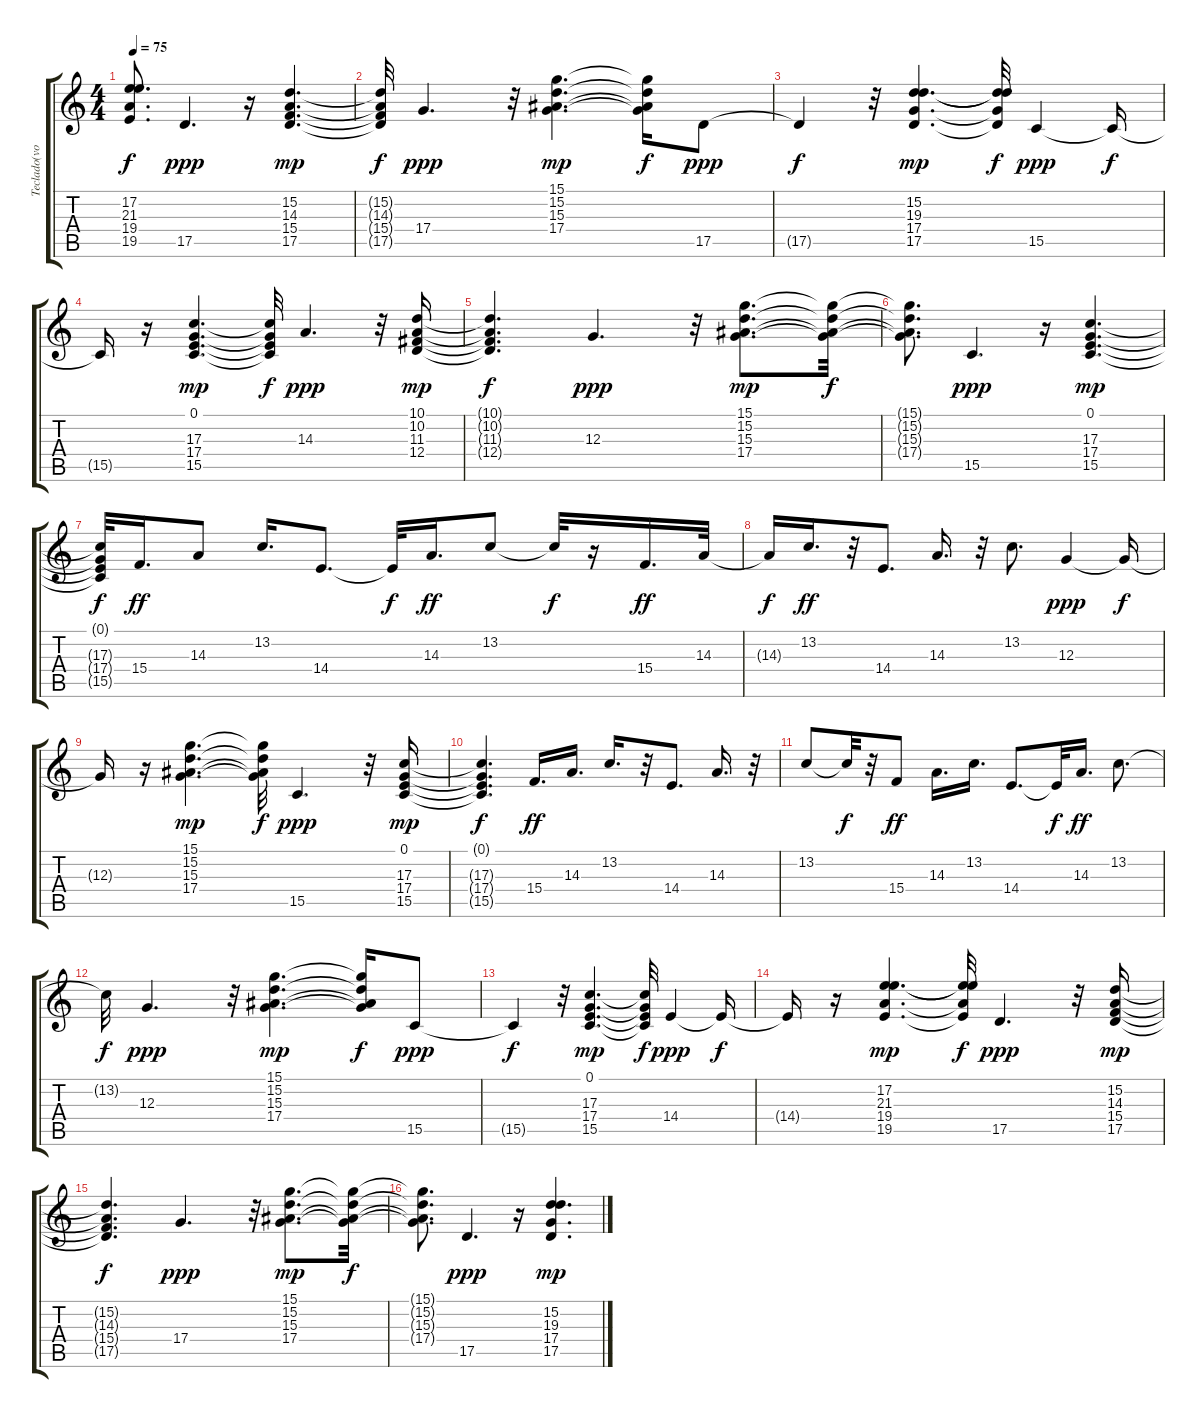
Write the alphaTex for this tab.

\track ("Teclado(voz)" "Teclado(vo") {instrument celesta}
\staff {score tabs}
\tuning (E4 B3 G3 D3 A2 E2) {hide}
\ts (4 4)
\tempo 75
\clef g2
\ks c
(17.2{t} 21.3{t} 19.4{t} 19.5{t}).8{d dy f} 17.5.4{d dy ppp} r.16 (15.2 14.3 15.4 17.5).4{d dy mp} |
(15.2{t} 14.3{t} 15.4{t} 17.5{t}).32{dy f} 17.4.4{d dy ppp} r.32 (15.1 15.2 15.3 17.4).4{d dy mp} (15.1{t} 15.2{t} 15.3{t} 17.4{t}).16{dy f} 17.5.8{dy ppp} |
17.5{t}.4{dy f} r.32 (15.2 19.3 17.4 17.5).4{d dy mp} (15.2{t} 19.3{t} 17.4{t} 17.5{t}).32{dy f} 15.5.4{dy ppp} 15.5{t}.16{dy f} |
15.5{t}.16 r.16 (0.1 17.3 17.4 15.5).4{d dy mp} (0.1{t} 17.3{t} 17.4{t} 15.5{t}).32{dy f} 14.3.4{d dy ppp} r.32 (10.1 10.2 11.3 12.4).16{dy mp} |
(10.1{t} 10.2{t} 11.3{t} 12.4{t}).4{d dy f} 12.3.4{d dy ppp} r.32 (15.1 15.2 15.3 17.4).8{d dy mp} (15.1{t} 15.2{t} 15.3{t} 17.4{t}).32{dy f} |
(15.1{t} 15.2{t} 15.3{t} 17.4{t}).8{d} 15.5.4{d dy ppp} r.16 (0.1 17.3 17.4 15.5).4{d dy mp} |
(0.1{t} 17.3{t} 17.4{t} 15.5{t}).32{dy f} 15.4.16{d dy ff volume 12 instrument celesta} 14.3.8 13.2.16{d} 14.4.8{d} 14.4{t}.32{dy f} 14.3.16{d dy ff} 13.2.8 13.2{t}.32{dy f} r.16 15.4.16{d dy ff} 14.3.32 |
14.3{t}.16{dy f} 13.2.16{d dy ff} r.32 14.4.8{d} 14.3.16{d} r.32 13.2.8{d} 12.3.4{dy ppp volume 12 instrument synthstrings1} 12.3{t}.16{dy f} |
12.3{t}.16 r.16 (15.1 15.2 15.3 17.4).4{d dy mp} (15.1{t} 15.2{t} 15.3{t} 17.4{t}).32{dy f} 15.5.4{d dy ppp} r.32 (0.1 17.3 17.4 15.5).16{dy mp} |
(0.1{t} 17.3{t} 17.4{t} 15.5{t}).4{d dy f} 15.4.16{d dy ff volume 12 instrument celesta} 14.3.16{d} 13.2.16{d} r.32 14.4.8{d} 14.3.16{d} r.32 |
13.2.8 13.2{t}.32{dy f} r.32 15.4.8{dy ff} 14.3.16{d} 13.2.16{d} 14.4.8{d} 14.4{t}.32{dy f} 14.3.16{d dy ff} 13.2.8{d} |
13.2{t}.32{dy f} 12.3.4{d dy ppp volume 12 instrument synthstrings1} r.32 (15.1 15.2 15.3 17.4).4{d dy mp} (15.1{t} 15.2{t} 15.3{t} 17.4{t}).16{dy f} 15.5.8{dy ppp} |
15.5{t}.4{dy f} r.32 (0.1 17.3 17.4 15.5).4{d dy mp} (0.1{t} 17.3{t} 17.4{t} 15.5{t}).32{dy f} 14.4.4{dy ppp} 14.4{t}.16{dy f} |
14.4{t}.16 r.16 (17.2 21.3 19.4 19.5).4{d dy mp} (17.2{t} 21.3{t} 19.4{t} 19.5{t}).32{dy f} 17.5.4{d dy ppp} r.32 (15.2 14.3 15.4 17.5).16{dy mp} |
(15.2{t} 14.3{t} 15.4{t} 17.5{t}).4{d dy f} 17.4.4{d dy ppp} r.32 (15.1 15.2 15.3 17.4).8{d dy mp} (15.1{t} 15.2{t} 15.3{t} 17.4{t}).32{dy f} |
(15.1{t} 15.2{t} 15.3{t} 17.4{t}).8{d} 17.5.4{d dy ppp} r.16 (15.2 19.3 17.4 17.5).4{d dy mp}
